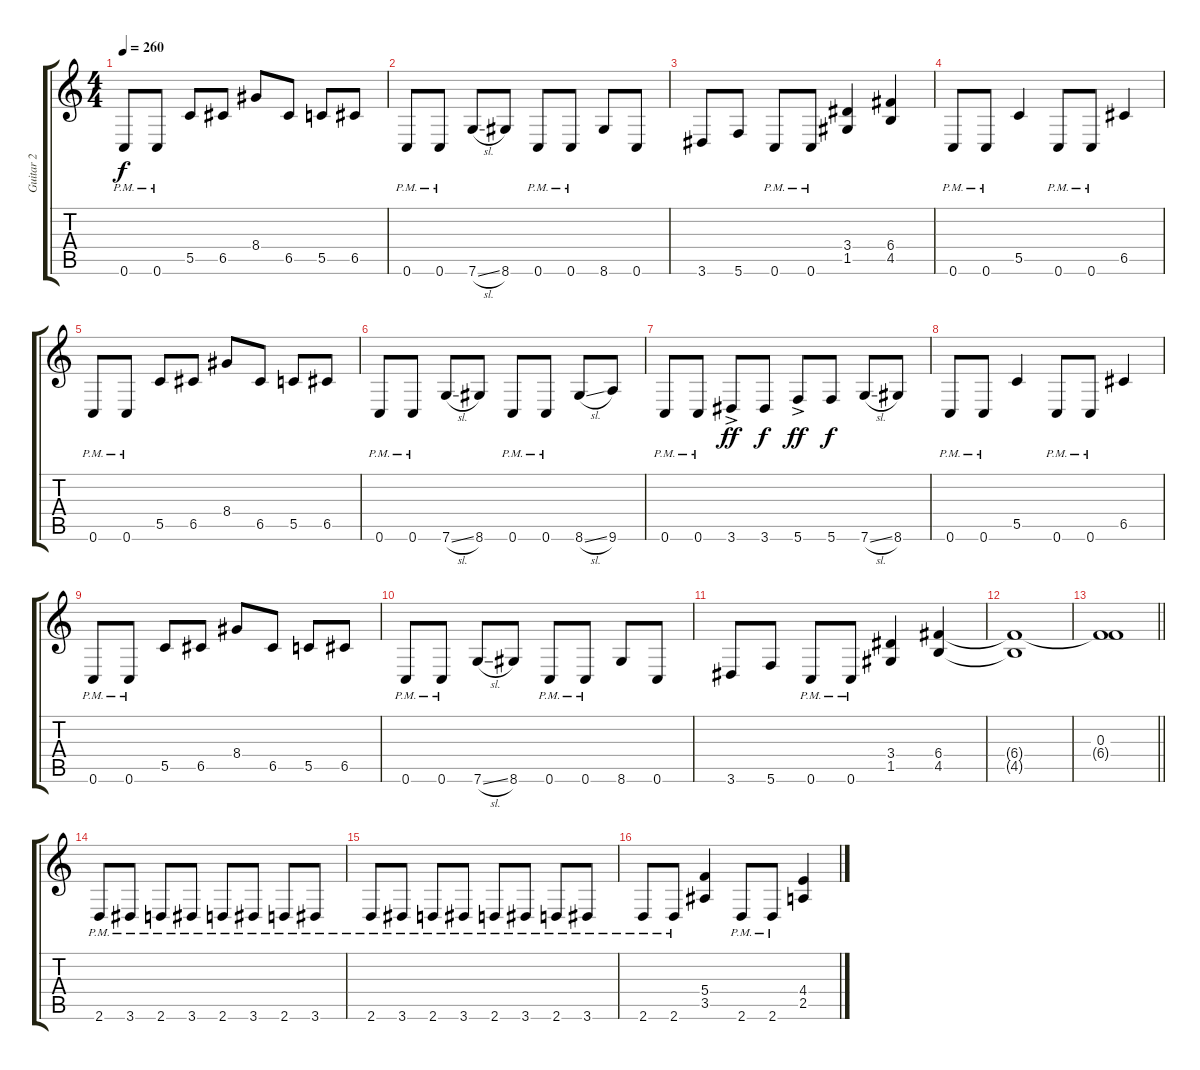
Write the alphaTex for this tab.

\track ("Guitar 2" "Guitar 2") {instrument distortionguitar}
\staff {score tabs}
\tuning (D4 A3 F3 C3 G2 C2) {hide}
\ts (4 4)
\tempo 260
\clef g2
\ks c
0.6{pm}.8{dy f} 0.6{pm}.8 5.5.8 6.5.8 8.4.8 6.5.8 5.5.8 6.5.8 |
0.6{pm}.8 0.6{pm}.8 7.6{sl}.8 8.6.8 0.6{pm}.8 0.6{pm}.8 8.6.8 0.6.8 |
3.6.8 5.6.8 0.6{pm}.8 0.6{pm}.8 (3.4 1.5).4 (6.4 4.5).4 |
0.6{pm}.8 0.6{pm}.8 5.5.4 0.6{pm}.8 0.6{pm}.8 6.5.4 |
0.6{pm}.8 0.6{pm}.8 5.5.8 6.5.8 8.4.8 6.5.8 5.5.8 6.5.8 |
0.6{pm}.8 0.6{pm}.8 7.6{sl}.8 8.6.8 0.6{pm}.8 0.6{pm}.8 8.6{sl}.8 9.6.8 |
0.6{pm}.8 0.6{pm}.8 3.6{ac}.8{dy ff} 3.6.8{dy f} 5.6{ac}.8{dy ff} 5.6.8{dy f} 7.6{sl}.8 8.6.8 |
0.6{pm}.8 0.6{pm}.8 5.5.4 0.6{pm}.8 0.6{pm}.8 6.5.4 |
0.6{pm}.8 0.6{pm}.8 5.5.8 6.5.8 8.4.8 6.5.8 5.5.8 6.5.8 |
0.6{pm}.8 0.6{pm}.8 7.6{sl}.8 8.6.8 0.6{pm}.8 0.6{pm}.8 8.6.8 0.6.8 |
3.6.8 5.6.8 0.6{pm}.8 0.6{pm}.8 (3.4 1.5).4 (6.4 4.5).4 |
(6.4{t} 4.5{t}).1 |
\barLineRight lightlight
(0.3 6.4{t}).1 |
2.6{pm}.8 3.6{pm}.8 2.6{pm}.8 3.6{pm}.8 2.6{pm}.8 3.6{pm}.8 2.6{pm}.8 3.6{pm}.8 |
2.6{pm}.8 3.6{pm}.8 2.6{pm}.8 3.6{pm}.8 2.6{pm}.8 3.6{pm}.8 2.6{pm}.8 3.6{pm}.8 |
2.6{pm}.8 2.6{pm}.8 (5.4 3.5).4 2.6{pm}.8 2.6{pm}.8 (4.4 2.5).4
